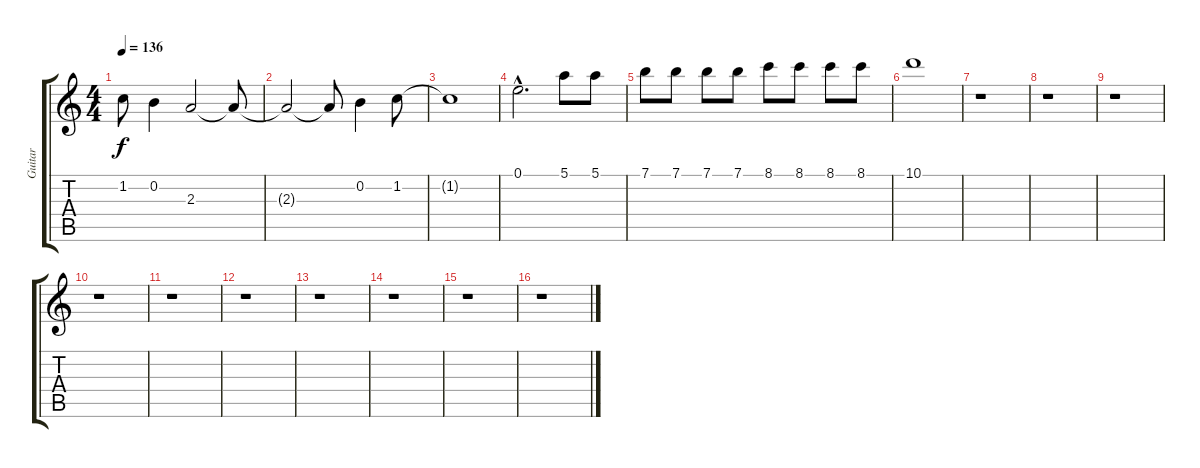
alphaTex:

\track ("Guitar" "Guitar") {instrument distortionguitar}
\staff {score tabs}
\tuning (E4 B3 G3 D3 A2 E2) {hide}
\ts (4 4)
\tempo 136
\clef g2
\ks c
1.2{t}.8{dy f} 0.2.4 2.3.2 2.3{t}.8 |
2.3{t}.2 2.3{t}.8 0.2.4 1.2.8 |
1.2{t}.1 |
0.1{hac}.2{d} 5.1.8 5.1.8 |
7.1.8 7.1.8 7.1.8 7.1.8 8.1.8 8.1.8 8.1.8 8.1.8 |
10.1.1 |
r.1 |
r.1 |
r.1 |
r.1 |
r.1 |
r.1 |
r.1 |
r.1 |
r.1 |
r.1
